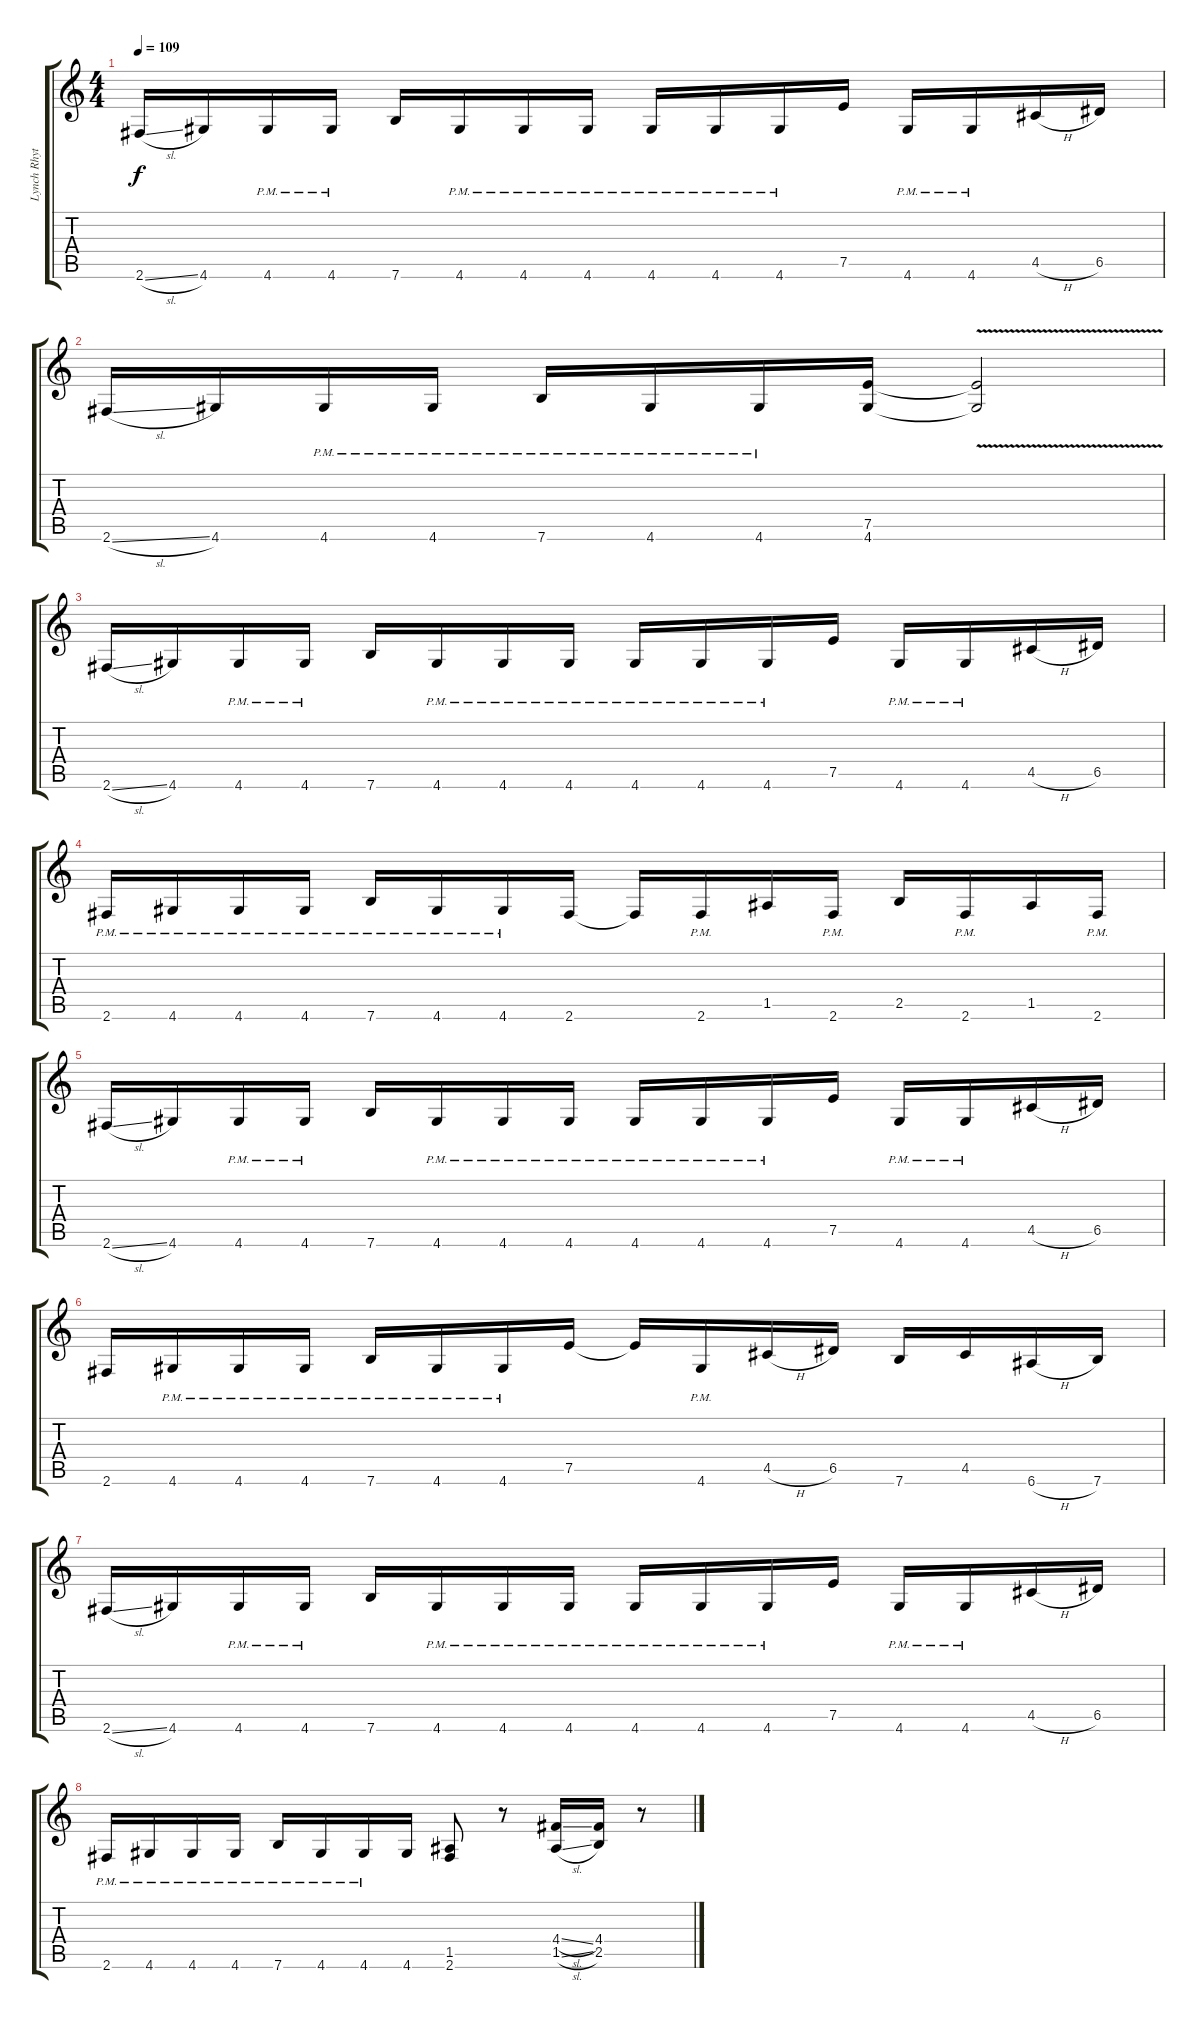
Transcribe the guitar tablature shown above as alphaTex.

\track ("Lynch Rhythm" "Lynch Rhyt") {instrument distortionguitar}
\staff {score tabs}
\tuning (E4 B3 G3 D3 A2 E2) {hide}
\ts (4 4)
\tempo 109
\clef g2
\ks c
2.6{sl}.16{dy f} 4.6.16 4.6{pm}.16 4.6{pm}.16 7.6.16 4.6{pm}.16 4.6{pm}.16 4.6{pm}.16 4.6{pm}.16 4.6{pm}.16 4.6{pm}.16 7.5.16 4.6{pm}.16 4.6{pm}.16 4.5{h}.16 6.5.16 |
2.6{sl}.16 4.6.16 4.6{pm}.16 4.6{pm}.16 7.6{pm}.16 4.6{pm}.16 4.6{pm}.16 (7.5 4.6).16 (7.5{v t} 4.6{v t}).2 |
2.6{sl}.16 4.6.16 4.6{pm}.16 4.6{pm}.16 7.6.16 4.6{pm}.16 4.6{pm}.16 4.6{pm}.16 4.6{pm}.16 4.6{pm}.16 4.6{pm}.16 7.5.16 4.6{pm}.16 4.6{pm}.16 4.5{h}.16 6.5.16 |
2.6{pm}.16 4.6{pm}.16 4.6{pm}.16 4.6{pm}.16 7.6{pm}.16 4.6{pm}.16 4.6{pm}.16 2.6.16 2.6{t}.16 2.6{pm}.16 1.5.16 2.6{pm}.16 2.5.16 2.6{pm}.16 1.5.16 2.6{pm}.16 |
2.6{sl}.16 4.6.16 4.6{pm}.16 4.6{pm}.16 7.6.16 4.6{pm}.16 4.6{pm}.16 4.6{pm}.16 4.6{pm}.16 4.6{pm}.16 4.6{pm}.16 7.5.16 4.6{pm}.16 4.6{pm}.16 4.5{h}.16 6.5.16 |
2.6.16 4.6{pm}.16 4.6{pm}.16 4.6{pm}.16 7.6{pm}.16 4.6{pm}.16 4.6{pm}.16 7.5.16 7.5{t}.16 4.6{pm}.16 4.5{h}.16 6.5.16 7.6.16 4.5.16 6.6{h}.16 7.6.16 |
2.6{sl}.16 4.6.16 4.6{pm}.16 4.6{pm}.16 7.6.16 4.6{pm}.16 4.6{pm}.16 4.6{pm}.16 4.6{pm}.16 4.6{pm}.16 4.6{pm}.16 7.5.16 4.6{pm}.16 4.6{pm}.16 4.5{h}.16 6.5.16 |
2.6{pm}.16 4.6{pm}.16 4.6{pm}.16 4.6{pm}.16 7.6{pm}.16 4.6{pm}.16 4.6{pm}.16 4.6.16 (1.5 2.6).8 r.8 (4.4{sl} 1.5{sl}).16 (4.4 2.5).16 r.8
